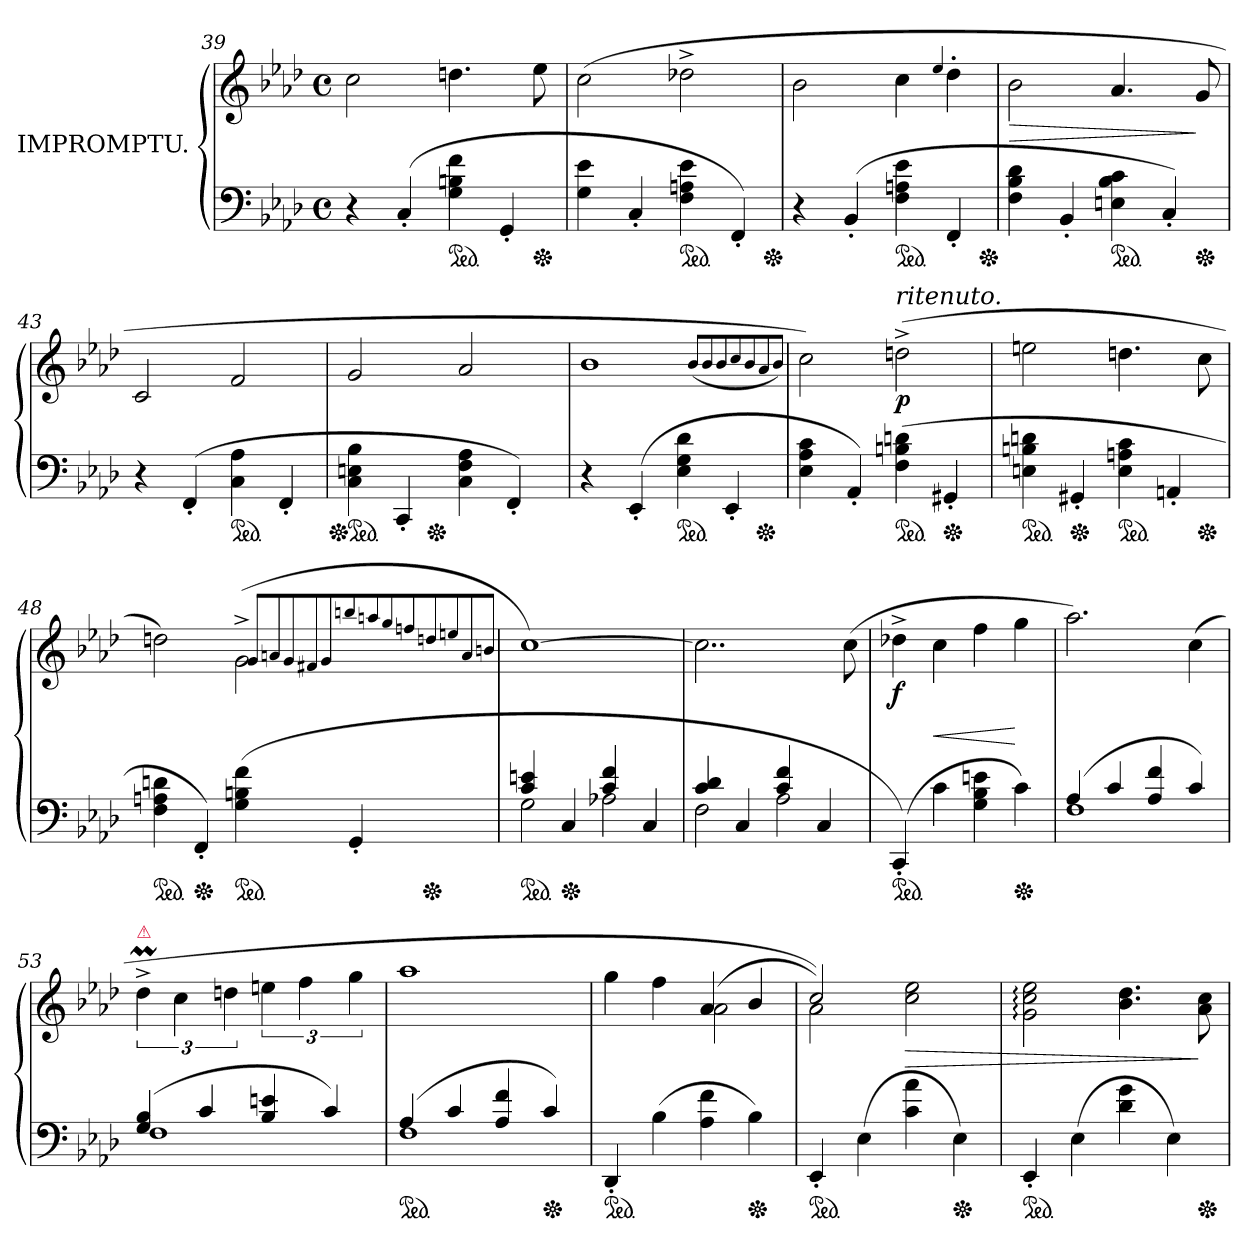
**kern	**kern	**dynam
*part1	*part1	*part1
*staff2	*staff1	*staff1/2
*I"IMPROMPTU.	*	*
*clefF4	*clefG2	*
*k[b-e-a-d-]	*k[b-e-a-d-]	*
*A-:	*A-:	*
*M4/4	*M4/4	*
*met(c)	*met(c)	*
=39	=39	=39
4r	2cc\	.
(>4C'</	.	.
*ped	*	*
4G\ 4Bn\ 4f\	4.ddn\	.
4GG'</	.	.
*Xped	*	*
.	8ee-\	.
=40	=40	=40
4G\ 4e-\	(>2cc\	.
4C'</	.	.
*ped	*	*
4F\ 4An\ 4e-\	2dd-X^>\	.
4FF'</)	.	.
*Xped	*	*
=41	=41	=41
4r	2b-\	.
(>4BB-'</	.	.
*ped	*	*
4F\ 4An\ 4e-\	4cc\	.
.	4qqee-/	.
4FF'</	4dd-'>\	.
*Xped	*	*
=42	=42	=42
4F\ 4B-\ 4d-\	2b-\	>
4BB-'</	.	.
*ped	*	*
4En\ 4B-\ 4c\	4.a-/	.
4C'</)	.	.
*Xped	*	*
.	8g/	]
=43	=43	=43
4r	2c/	.
(>4FF'</	.	.
*ped	*	*
4C\ 4A-\	2f/	.
4FF'</	.	.
=44	=44	=44
*	*^	*
*Xped	*	*	*
*ped	*	*	*
4C\ 4En\ 4B-\	2g/	4.ryy	.
4CC'</	.	.	.
*Xped	*	*	*
.	.	2ryy	.
4C\ 4F\ 4A-\	2a-/	.	.
4FF'</)	.	.	.
.	.	8ryy	.
=45	=45	=45	=45
4r	1b-	2..ryy	.
(>4EE-'</	.	.	.
*ped	*	*	*
4E-\ 4G\ 4d-\	.	.	.
4EE-'</	.	.	.
*Xped	*	*	*
.	.	8ryy	.
.	(<8qqb-/L	.	.
.	8qqb-	.	.
.	8qqb-	.	.
.	8qqcc	.	.
.	8qqb-	.	.
.	8qqa-	.	.
.	8qqb-J)	.	.
*	*v	*v	*
=46	=46	=46
4E-\ 4A-\ 4c\	2cc\)	.
4AA-'</)	.	.
!	!LO:TX:a:i:t=ritenuto.	!
*ped	*	*
(>4F\ 4Bn\ 4dn\	(>2ddn^<\	p
*Xped	*	*
4GG#X'</	.	.
=47	=47	=47
*ped	*	*
4En\ 4Bn\ 4dn\	2een\	.
*Xped	*	*
4GG#X'</	.	.
*ped	*	*
4E\ 4An\ 4c\	4.ddn\	.
4AAn'</	.	.
*Xped	*	*
.	8cc\	.
=48	=48	=48
*ped	*	*
*	*^	*
4F\ 4An\ 4dn\	2ddn\)	2..ryy	.
*Xped	*	*	*
4FF'</)	.	.	.
*ped	*	*	*
(>4G\ 4Bn\ 4f\	(>2g^<\	.	.
4GG'</	.	.	.
*Xped	*	*	*
.	.	8ryy	.
.	8qqg/L	.	.
.	8qqan/	.	.
.	8qqg/	.	.
.	8qqf#X/	.	.
.	8qqg/	.	.
.	8qqbbn/	.	.
.	8qqaan/	.	.
.	8qqgg/	.	.
.	8qqffn/	.	.
.	8qqddn/	.	.
.	8qqeen/	.	.
.	8qqa/	.	.
.	8qqbn/J	.	.
=49	=49	=49	=49
*^	*	*	*
!	!	!LO:TX:a:i:t=ten.	!	!
*	*	*v	*v	*
*ped	*	*	*
4c 4en	2G	[1cc)	.
*Xped	*	*	*
4C	.	.	.
4c 4f	2A-X	.	.
4C	.	.	.
=50	=50	=50	=50
4c 4d-	2F	2..cc\]	.
4C	.	.	.
4c 4f	2A-	.	.
4C	.	.	.
.	.	(>8cc\	.
*v	*v	*	*
=51	=51	=51
*ped	*	*
(>4CC'</)	4dd-X^<\	f
4c\	4cc\	<
4G\ 4B-\ 4en\	4ff\	.
*Xped	*	*
4c\)	4gg\	[
=52	=52	=52
*^	*	*
(>4A-	1F	2.aa-\)	.
4c/	.	.	.
4A-/ 4f/	.	.	.
4c/)	.	(>4cc\	.
=53	=53	=53	=53
!	!	!LO:TX:a:color=crimson:t=⚠	!
(>4G/ 4B-/	1F	6dd-M^>\	.
.	.	6cc\	.
4c/	.	.	.
.	.	6ddn\	.
4B-/ 4en/	.	6een\	.
.	.	6ff\	.
4c/)	.	.	.
.	.	6gg\	.
=54	=54	=54	=54
*ped	*	*	*
(>4A-/	1F	1aa-	.
4c/	.	.	.
4A-/ 4f/	.	.	.
*Xped	*	*	*
4c/)	.	.	.
*v	*v	*	*
=55	=55	=55
*	*^	*
*ped	*	*	*
4DD-'</	4gg\	2ryy	.
(>4B-\	4ff\	.	.
4A-\ 4f\	(<4a-/	2a-\	.
*Xped	*	*	*
4B-\)	4b-/	.	.
=56	=56	=56	=56
*ped	*	*	*
4EE-'</	2cc/)	2a-)	.
(>4E-\	.	.	.
4c\ 4a-\	2cc\ 2ee-\	2ryy	>
*Xped	*	*	*
4E-\)	.	.	.
*	*v	*v	*
=57	=57	=57
*ped	*	*
4EE-'</	2g:\ 2cc:\ 2ee-:\	.
(>4E-\	.	.
4d-\ 4g\	4.b-\ 4.dd-\	.
4E-\)	.	.
*Xped	*	*
.	8a-\ 8cc\	]
=	=	=
*-	*-	*-
